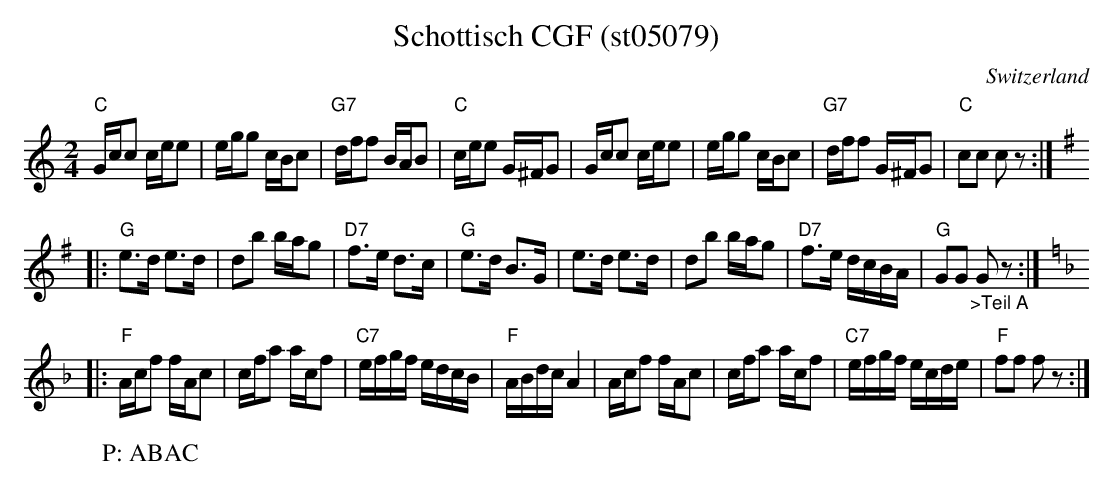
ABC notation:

X:1
T:Schottisch CGF (st05079)
M:2/4
L:1/16
O:Switzerland
K:C major
"C"Gcc2 cee2 | egg2 cBc2 | "G7"dff2 BAB2 | "C"cee2 G^FG2 | Gcc2 cee2 | egg2 cBc2 | "G7"dff2 G^FG2 | "C"c2c2 c2z2 :|[K:G]
|: "G"e3d e3d | d2b2 bag2 | "D7"f3e d3c | "G"e3d B3G | e3d e3d | d2b2 bag2 | "D7"f3e dcBA | "G"G2G2 "_>Teil A"G2z2 :| [K:F]
|: "F"Acf2 fAc2 | cfa2 acf2 | "C7"efgf edcB | "F"ABdc A4 | Acf2 fAc2 | cfa2 acf2 | "C7"efgf ecde | "F"f2f2 f2z2 :|
W:P: ABAC
